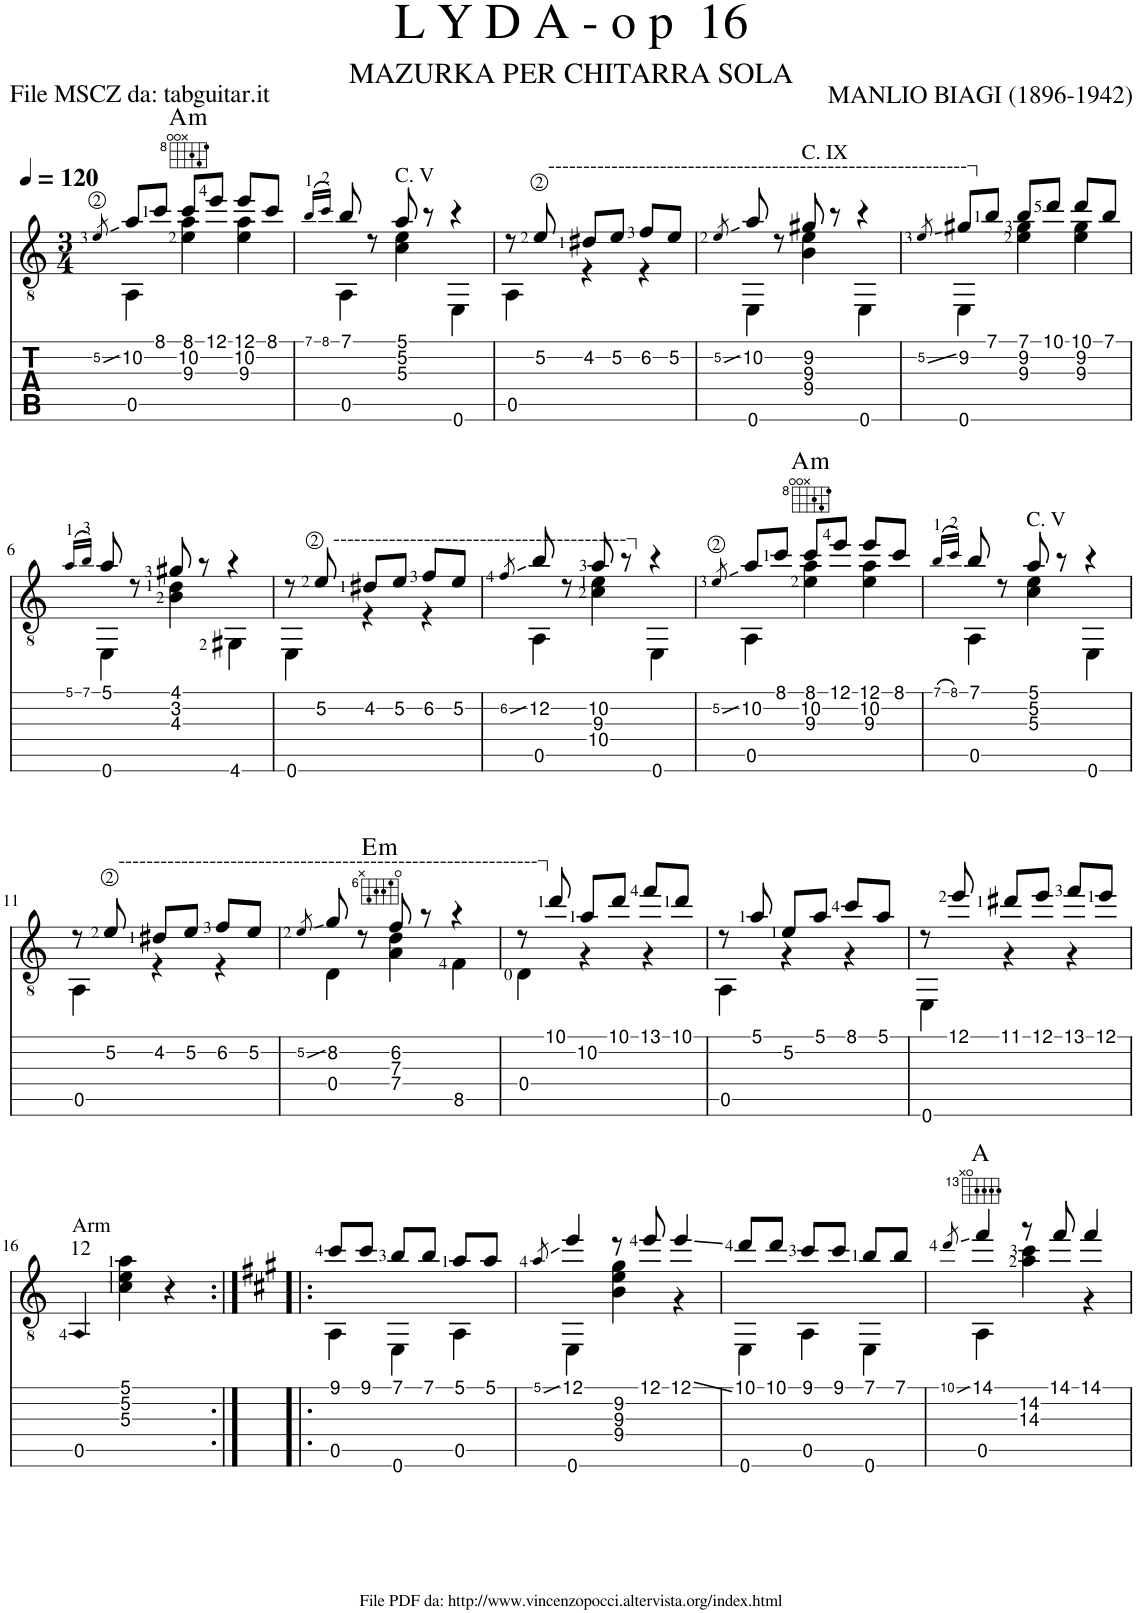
**kern	**kern	**harte
*part1	*part1	*part1
*staff2	*staff1	*
*I"Guitar	*	*
*I'Guit.	*	*
*stria6	*	*
*	*clefGv2	*
*k[]	*k[]	*
*M3/4	*M3/4	*
*MM120	*MM120	*
=1	=1	=1
qe	8qe/	.
*^	*^	*
8aL	4AA	8a/L	4AA\	.
8ccJ	.	8cc/J	.	.
!	!	!	!	!LO:H:kt=m
8ccL	4e 4a	8cc/L	4e\ 4a\	A:min
8eeJ	.	8ee/J	.	.
8eeL	4e 4a	8ee/L	4e\ 4a\	.
8ccJ	.	8cc/J	.	.
=2	=2	=2	=2	=2
qb	.	(16qb/LL	.	.
qcc	.	16qcc/JJ)	.	.
8b	4AA	8b/	4AA\	.
8r	.	8r	.	.
!	!	!LO:TX:a:t=C. V	!	!
8a	4c 4e	8a/	4c\ 4e\	.
8r	.	8r	.	.
4r	4EE	4r	4EE\	.
=3	=3	=3	=3	=3
8r	4AA	8r	4AA\	.
8e	.	8e/	.	.
!	!	!LO:TX:a:t=------------------------------------------------------------┐	!	!
8d#L	4r	8d#X/L	4r	.
8eJ	.	8e/J	.	.
8fL	4r	8f/L	4r	.
8eJ	.	8e/J	.	.
=4	=4	=4	=4	=4
qe	.	8qe/	.	.
8a	4EE	8a/	4EE\	.
8r	.	8r	.	.
!	!	!LO:TX:a:t=C. IX	!	!
8g#	4B 4e	8g#X/	4B\ 4e\	.
8r	.	8r	.	.
4r	4EE	4r	4EE\	.
=5	=5	=5	=5	=5
qe	.	8qe/	.	.
8g#L	4EE	8g#X/L	4EE\	.
8bJ	.	8b/J	.	.
8bL	4e 4g#	8b/L	4e\ 4g#\	.
8ddJ	.	8dd/J	.	.
8ddL	4e 4g#	8dd/L	4e\ 4g#\	.
8bJ	.	8b/J	.	.
!!LO:LB:g=z	!!
=6	=6	=6	=6	=6
qa	.	(16qa/LL	.	.
qb	.	16qb/JJ)	.	.
8a	4EE	8a/	4EE\	.
8r	.	8r	.	.
8g#	4B 4d	8g#X/	4B\ 4d\	.
8r	.	8r	.	.
4r	4GG#	4r	4GG#X\	.
=7	=7	=7	=7	=7
8r	4EE	8r	4EE\	.
8e	.	8e/	.	.
!	!	!LO:TX:a:t=------------------------------------------┐	!	!
8d#XL	4r	8d#X/L	4r	.
8eJ	.	8e/J	.	.
8fL	4r	8f/L	4r	.
8eJ	.	8e/J	.	.
=8	=8	=8	=8	=8
qf	.	8qf/	.	.
8b	4AA	8b/	4AA\	.
8r	.	8r	.	.
8a	4c 4e	8a/	4c\ 4e\	.
8r	.	8r	.	.
4r	4EE	4r	4EE\	.
=9	=9	=9	=9	=9
qe	.	8qe/	.	.
8aL	4AA	8a/L	4AA\	.
8ccJ	.	8cc/J	.	.
!	!	!	!	!LO:H:kt=m
8ccL	4e 4a	8cc/L	4e\ 4a\	A:min
8eeJ	.	8ee/J	.	.
8eeL	4e 4a	8ee/L	4e\ 4a\	.
8ccJ	.	8cc/J	.	.
=10	=10	=10	=10	=10
qb	.	(16qb/LL	.	.
qcc	.	16qcc/JJ)	.	.
8b	4AA	8b/	4AA\	.
8r	.	8r	.	.
!	!	!LO:TX:a:t=C. V	!	!
8a	4c 4e	8a/	4c\ 4e\	.
8r	.	8r	.	.
4r	4EE	4r	4EE\	.
!!LO:LB:g=z	!!
=11	=11	=11	=11	=11
8r	4AA	8r	4AA\	.
8e	.	8e/	.	.
!	!	!LO:TX:a:t=------------------------------------------------------------┐	!	!
8d#XL	4r	8d#X/L	4r	.
8eJ	.	8e/J	.	.
8fL	4r	8f/L	4r	.
8eJ	.	8e/J	.	.
=12	=12	=12	=12	=12
qe	.	8qe/	.	.
8g	4D	8g/	4D\	.
8r	.	8r	.	.
!	!	!	!	!LO:H:kt=m
8f	4A 4d	8f/	4A\ 4d\	E:min
8r	.	8r	.	.
4r	4F	4r	4F\	.
=13	=13	=13	=13	=13
8r	4D	8r	4D\	.
8dd	.	8dd/	.	.
8aL	4r	8a/L	4r	.
8ddJ	.	8dd/J	.	.
8ffL	4r	8ff/L	4r	.
8ddJ	.	8dd/J	.	.
=14	=14	=14	=14	=14
8r	4AA	8r	4AA\	.
8a	.	8a/	.	.
8eL	4r	8e/L	4r	.
8aJ	.	8a/J	.	.
8ccL	4r	8cc/L	4r	.
8aJ	.	8a/J	.	.
=15	=15	=15	=15	=15
8r	4EE	8r	4EE\	.
8ee	.	8ee/	.	.
8dd#L	4r	8dd#X/L	4r	.
8eeJ	.	8ee/J	.	.
8ffL	4r	8ff/L	4r	.
8eeJ	.	8ee/J	.	.
*v	*v	*	*	*
*	*v	*v	*
!!LO:LB:g=z
=16	=16	=16
!	!LO:TX:a:t=Arm	!
!	!LO:TX:a:t=12	!
4AA	4AA/	.
4c 4e 4a	4c\ 4e\ 4a\	.
4r	4r	.
=17:|!|:	=17:|!|:	=17:|!|:
*k[f#c#g#]	*k[f#c#g#]	*
*^	*^	*
8cc#L	4AA	8cc#/L	4AA\	.
8cc#J	.	8cc#/J	.	.
8bL	4EE	8b/L	4EE\	.
8bJ	.	8b/J	.	.
8aL	4AA	8a/L	4AA\	.
8aJ	.	8a/J	.	.
=18	=18	=18	=18	=18
qa	.	8qa/	.	.
4ee	4EE	4ee/	4EE\	.
8r	4B 4e 4g#	8r	4B\ 4e\ 4g#\	.
8ee	.	8ee/	.	.
4ee	4r	4ee/	4r	.
=19	=19	=19	=19	=19
8ddL	4EE	8dd/L	4EE\	.
8ddJ	.	8dd/J	.	.
8cc#L	4AA	8cc#/L	4AA\	.
8cc#J	.	8cc#/J	.	.
8bL	4EE	8b/L	4EE\	.
8bJ	.	8b/J	.	.
=20	=20	=20	=20	=20
qdd	.	8qdd/	.	.
4ff#	4AA	4ff#/	4AA\	A:maj
8r	4a 4cc#	8r	4a\ 4cc#\	.
8ff#	.	8ff#/	.	.
4ff#	4r	4ff#/	4r	.
*v	*v	*	*	*
*	*v	*v	*
=	=	=
*-	*-	*-
